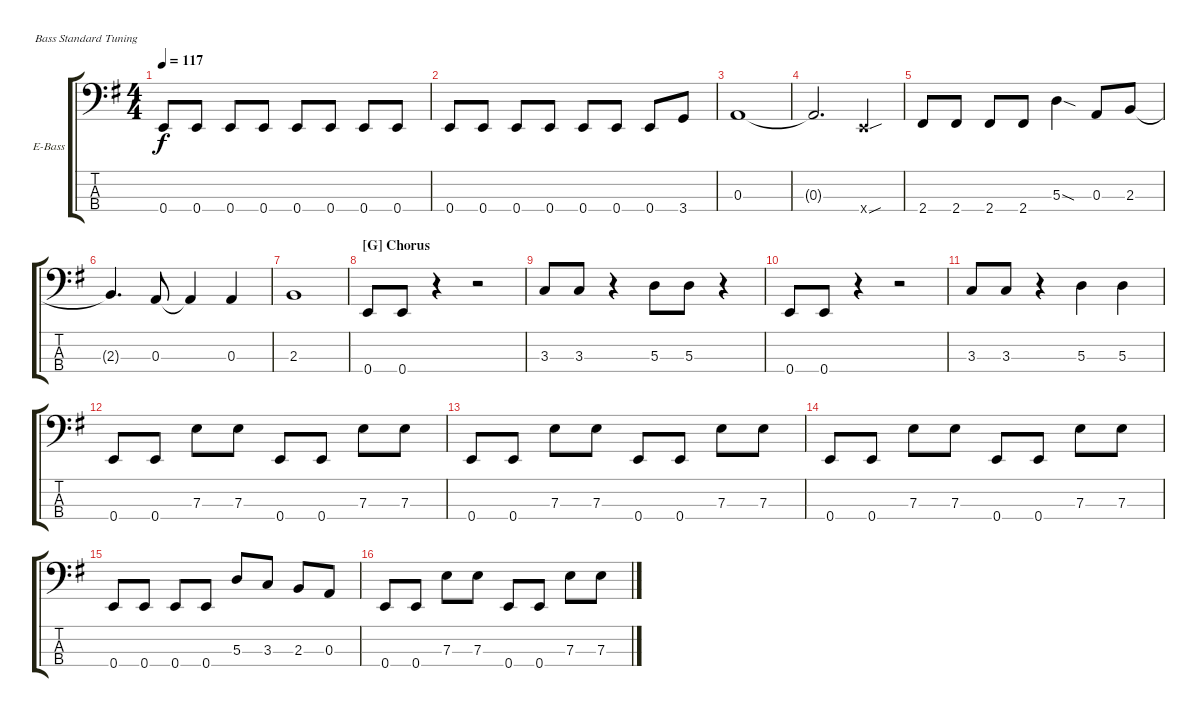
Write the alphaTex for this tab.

\defaultSystemsLayout 4
\bracketExtendMode groupsimilarinstruments
\firstSystemTrackNameOrientation horizontal
\otherSystemsTrackNameOrientation horizontal
\track ("Bass" "E-Bass") {instrument electricbassfinger}
\staff {score tabs}
\tuning (G2 D2 A1 E1)
\ts (4 4)
\tempo 117
\clef f4
\scale
1.03909
\ks g
0.4.8{dy f} 0.4.8 0.4.8 0.4.8 0.4.8 0.4.8 0.4.8 0.4.8 |
\scale
0.960908 0.4.8 0.4.8 0.4.8 0.4.8 0.4.8 0.4.8 0.4.8 3.4.8 |
\scale
1.03909 0.3.1 |
\scale
0.960908 0.3{t}.2{d} 0.4{sou x}.4 |
\scale
1.03909 2.4.8 2.4.8 2.4.8 2.4.8 5.3{sod}.4 0.3.8 2.3.8 |
\scale
0.960908 2.3{t}.4{d} 0.3.8 0.3{t}.4 0.3.4 |
\scale
1.03909 2.3.1 |
\section ("G" "Chorus")
\scale
0.960908 0.4.8 0.4.8 r.4 r.2 |
\scale
1.08575 3.3.8 3.3.8 r.4 5.3.8 5.3.8 r.4 |
\scale
0.91425 0.4.8 0.4.8 r.4 r.2 |
\scale
1.05549 3.3.8 3.3.8 r.4 5.3.4 5.3.4 |
\scale
0.944515 0.4.8 0.4.8 7.3.8 7.3.8 0.4.8 0.4.8 7.3.8 7.3.8 |
\scale
1.05549 0.4.8 0.4.8 7.3.8 7.3.8 0.4.8 0.4.8 7.3.8 7.3.8 |
\scale
0.944515 0.4.8 0.4.8 7.3.8 7.3.8 0.4.8 0.4.8 7.3.8 7.3.8 |
\scale
1.05549 0.4.8 0.4.8 0.4.8 0.4.8 5.3.8 3.3.8 2.3.8 0.3.8 |
\scale
0.944515 0.4.8 0.4.8 7.3.8 7.3.8 0.4.8 0.4.8 7.3.8 7.3.8
